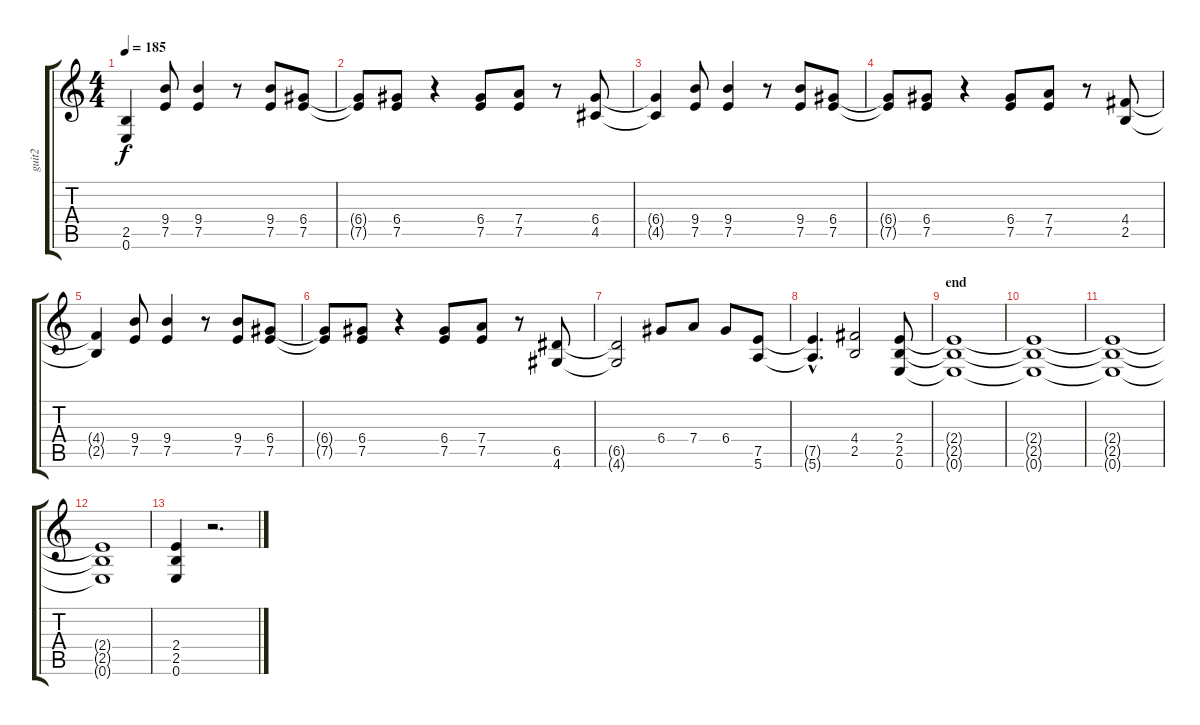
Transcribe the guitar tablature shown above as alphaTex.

\track ("guit2" "guit2") {instrument distortionguitar}
\staff {score tabs}
\tuning (E4 B3 G3 D3 A2 E2) {hide}
\ts (4 4)
\tempo 185
\clef g2
\ks c
(2.5{t} 0.6{t}).4{dy f} (9.4 7.5).8 (9.4 7.5).4 r.8 (9.4 7.5).8 (6.4 7.5).8 |
(6.4{t} 7.5{t}).8 (6.4 7.5).8 r.4 (6.4 7.5).8 (7.4 7.5).8 r.8 (6.4 4.5).8 |
(6.4{t} 4.5{t}).4 (9.4 7.5).8 (9.4 7.5).4 r.8 (9.4 7.5).8 (6.4 7.5).8 |
(6.4{t} 7.5{t}).8 (6.4 7.5).8 r.4 (6.4 7.5).8 (7.4 7.5).8 r.8 (4.4 2.5).8 |
(4.4{t} 2.5{t}).4 (9.4 7.5).8 (9.4 7.5).4 r.8 (9.4 7.5).8 (6.4 7.5).8 |
(6.4{t} 7.5{t}).8 (6.4 7.5).8 r.4 (6.4 7.5).8 (7.4 7.5).8 r.8 (6.5 4.6).8 |
(6.5{t} 4.6{t}).2 6.4.8 7.4.8 6.4.8 (7.5 5.6).8 |
(7.5{hac t} 5.6{hac t}).4{d} (4.4 2.5).2 (2.4 2.5 0.6).8 |
\section ("" "end")
(2.4{t} 2.5{t} 0.6{t}).1 |
(2.4{t} 2.5{t} 0.6{t}).1 |
(2.4{t} 2.5{t} 0.6{t}).1 |
(2.4{t} 2.5{t} 0.6{t}).1 |
(2.4 2.5 0.6).4 r.2{d}
